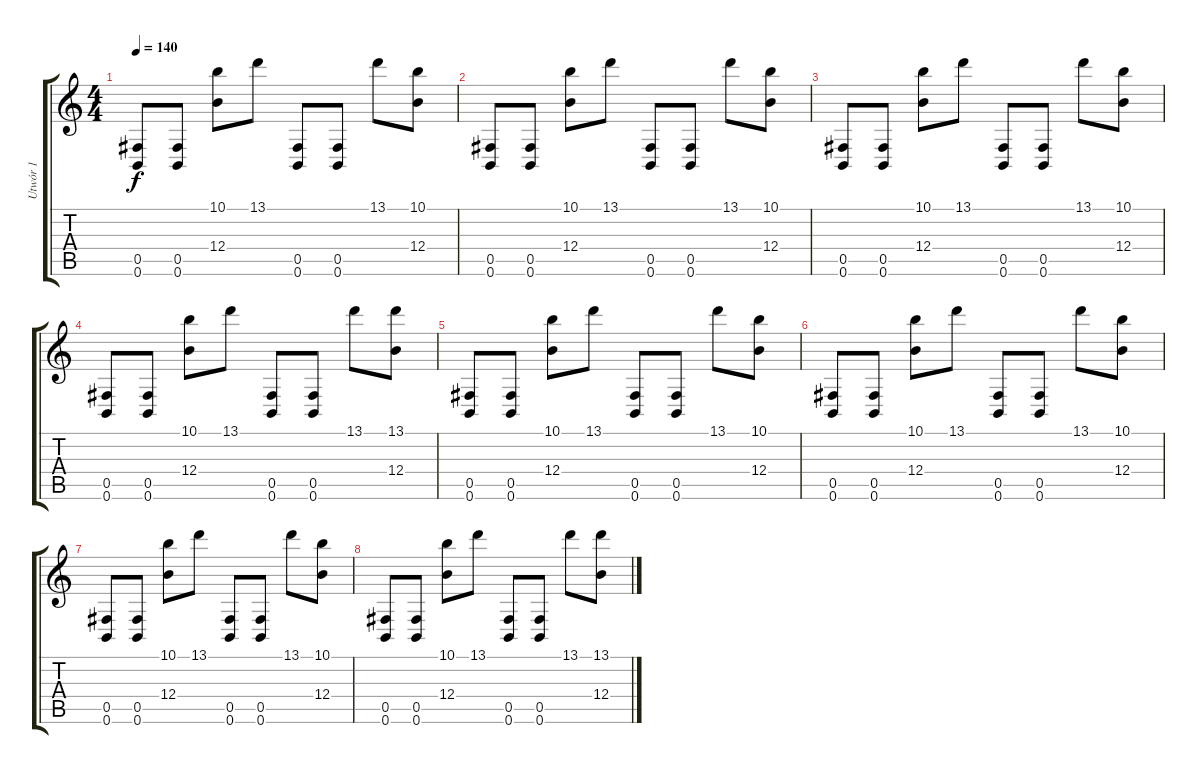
\track ("Utwór 1" "Utwór 1") {instrument overdrivenguitar}
\staff {score tabs}
\tuning (Db4 Ab3 E3 B2 Gb2 B1) {hide}
\ts (4 4)
\tempo 140
\clef g2
\ks c
(0.5 0.6).8{dy f} (0.5 0.6).8 (10.1 12.4).8 13.1.8 (0.5 0.6).8 (0.5 0.6).8 13.1.8 (10.1 12.4).8 |
(0.5 0.6).8 (0.5 0.6).8 (10.1 12.4).8 13.1.8 (0.5 0.6).8 (0.5 0.6).8 13.1.8 (10.1 12.4).8 |
(0.5 0.6).8 (0.5 0.6).8 (10.1 12.4).8 13.1.8 (0.5 0.6).8 (0.5 0.6).8 13.1.8 (10.1 12.4).8 |
(0.5 0.6).8 (0.5 0.6).8 (10.1 12.4).8 13.1.8 (0.5 0.6).8 (0.5 0.6).8 13.1.8 (13.1 12.4).8 |
(0.5 0.6).8 (0.5 0.6).8 (10.1 12.4).8 13.1.8 (0.5 0.6).8 (0.5 0.6).8 13.1.8 (10.1 12.4).8 |
(0.5 0.6).8 (0.5 0.6).8 (10.1 12.4).8 13.1.8 (0.5 0.6).8 (0.5 0.6).8 13.1.8 (10.1 12.4).8 |
(0.5 0.6).8 (0.5 0.6).8 (10.1 12.4).8 13.1.8 (0.5 0.6).8 (0.5 0.6).8 13.1.8 (10.1 12.4).8 |
(0.5 0.6).8 (0.5 0.6).8 (10.1 12.4).8 13.1.8 (0.5 0.6).8 (0.5 0.6).8 13.1.8 (13.1 12.4).8
